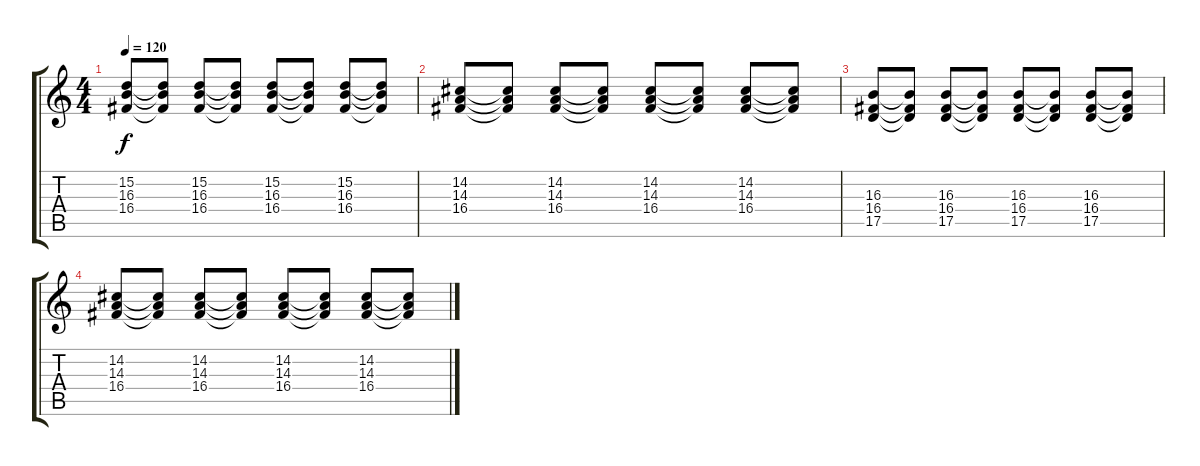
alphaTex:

\track "" {instrument brightacousticpiano}
\staff {score tabs}
\tuning (E4 B3 G3 D3 A2 E2) {hide}
\ts (4 4)
\tempo 120
\clef g2
\ks c
(15.2 16.3 16.4).8{dy f} (15.2{t} 16.3{t} 16.4{t}).8 (15.2 16.3 16.4).8 (15.2{t} 16.3{t} 16.4{t}).8 (15.2 16.3 16.4).8 (15.2{t} 16.3{t} 16.4{t}).8 (15.2 16.3 16.4).8 (15.2{t} 16.3{t} 16.4{t}).8 |
(14.2 14.3 16.4).8 (14.2{t} 14.3{t} 16.4{t}).8 (14.2 14.3 16.4).8 (14.2{t} 14.3{t} 16.4{t}).8 (14.2 14.3 16.4).8 (14.2{t} 14.3{t} 16.4{t}).8 (14.2 14.3 16.4).8 (14.2{t} 14.3{t} 16.4{t}).8 |
(16.3 16.4 17.5).8 (16.3{t} 16.4{t} 17.5{t}).8 (16.3 16.4 17.5).8 (16.3{t} 16.4{t} 17.5{t}).8 (16.3 16.4 17.5).8 (16.3{t} 16.4{t} 17.5{t}).8 (16.3 16.4 17.5).8 (16.3{t} 16.4{t} 17.5{t}).8 |
(14.2 14.3 16.4).8 (14.2{t} 14.3{t} 16.4{t}).8 (14.2 14.3 16.4).8 (14.2{t} 14.3{t} 16.4{t}).8 (14.2 14.3 16.4).8 (14.2{t} 14.3{t} 16.4{t}).8 (14.2 14.3 16.4).8 (14.2{t} 14.3{t} 16.4{t}).8
